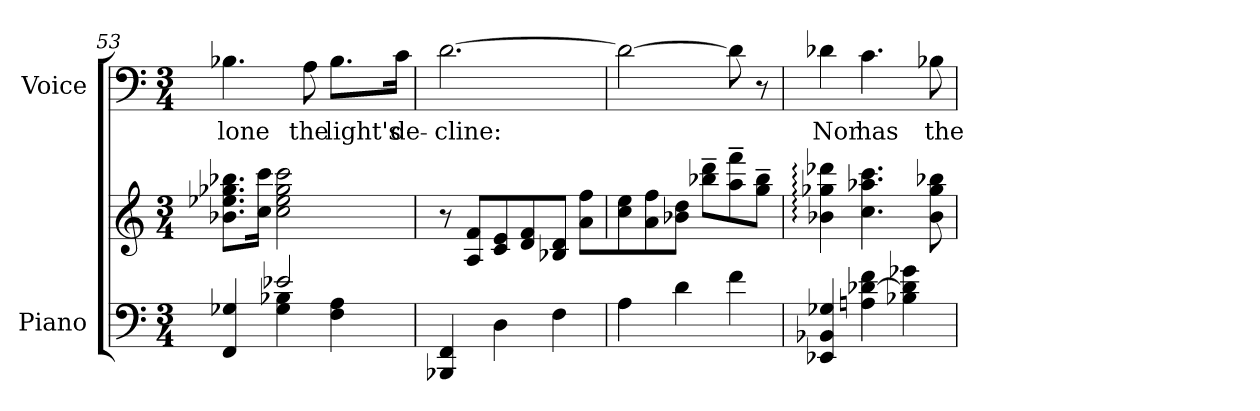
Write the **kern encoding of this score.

**kern	**kern	**kern	**text
*part2	*part2	*part1	*part1
*staff3	*staff2	*staff1	*staff1
*I"Piano	*	*I"Voice	*
*I'Pno.	*	*I'Voice	*
*clefF4	*clefG2	*clefF4	*
*k[]	*k[]	*k[]	*
*M3/4	*M3/4	*M3/4	*
=53	=53	=53	=53
*^	*	*	*
!	!	!	!	!LO:LY:b:color=#000000
4FFi/ 4G-Xi	4ryy	8.b-Xi\ 8.ee-Xi 8.gg-Xi 8.bb-XiL	4.B-Xi\	-lone
.	.	16cci\ 16ccciJk	.	.
2e-Xi/	4G-i\ 4B-Xi	2cci\ 2ee-i 2gg-i 2ccci	.	.
!	!	!	!	!LO:LY:b:color=#000000
.	.	.	8Ai\	the
!	!	!	!	!LO:LY:b:color=#000000
.	4Fi\ 4Ai	.	8.B-i\L	light's
!	!	!	!	!LO:LY:b:color=#000000
.	.	.	16ci\Jk	de-
*v	*v	*	*	*
=54	=54	=54	=54
!	!	!	!LO:LY:b:color=#000000
4BBB-Xi/ 4FFi	8r	[>2.di\	-cline:
.	8Ai/ 8fiL	.	.
4Di\	8ci/ 8ei	.	.
.	8di/ 8fi	.	.
4Fi\	8B-Xi/ 8diJ	.	.
.	8ai\ 8ffiL	.	.
!!LO:LB:g=z
=55	=55	=55	=55
4Ai\	8cci\ 8eei	2di\_>	.
.	8ai\ 8ffi	.	.
4di\	8b-Xi\ 8ddiJ	.	.
.	8bb-Xi\~ 8dddi~L	.	.
4fi\	8aai\~ 8fffi~	8di\]	.
.	8ggi\~ 8bb-i~J	8r	.
=56	=56	=56	=56
!	!	!	!LO:LY:b:color=#000000
4EE-Xi/ 4BB-Xi 4G-Xi	4b-Xi\: 4gg-Xi: 4ddd-Xi:	4d-Xi\	Nor
!	!	!	!LO:LY:b:color=#000000
4Ani\ [>4d-Xi 4fi	4.cci\ 4.aa-Xi 4.ccci	4.ci\	has
4B-Xi\ 4d-i] 4g-Xi	.	.	.
!	!	!	!LO:LY:b:color=#000000
.	8b-i\ 8gg-i 8bb-Xi	8B-Xi\	the
=	=	=	=
*-	*-	*-	*-
